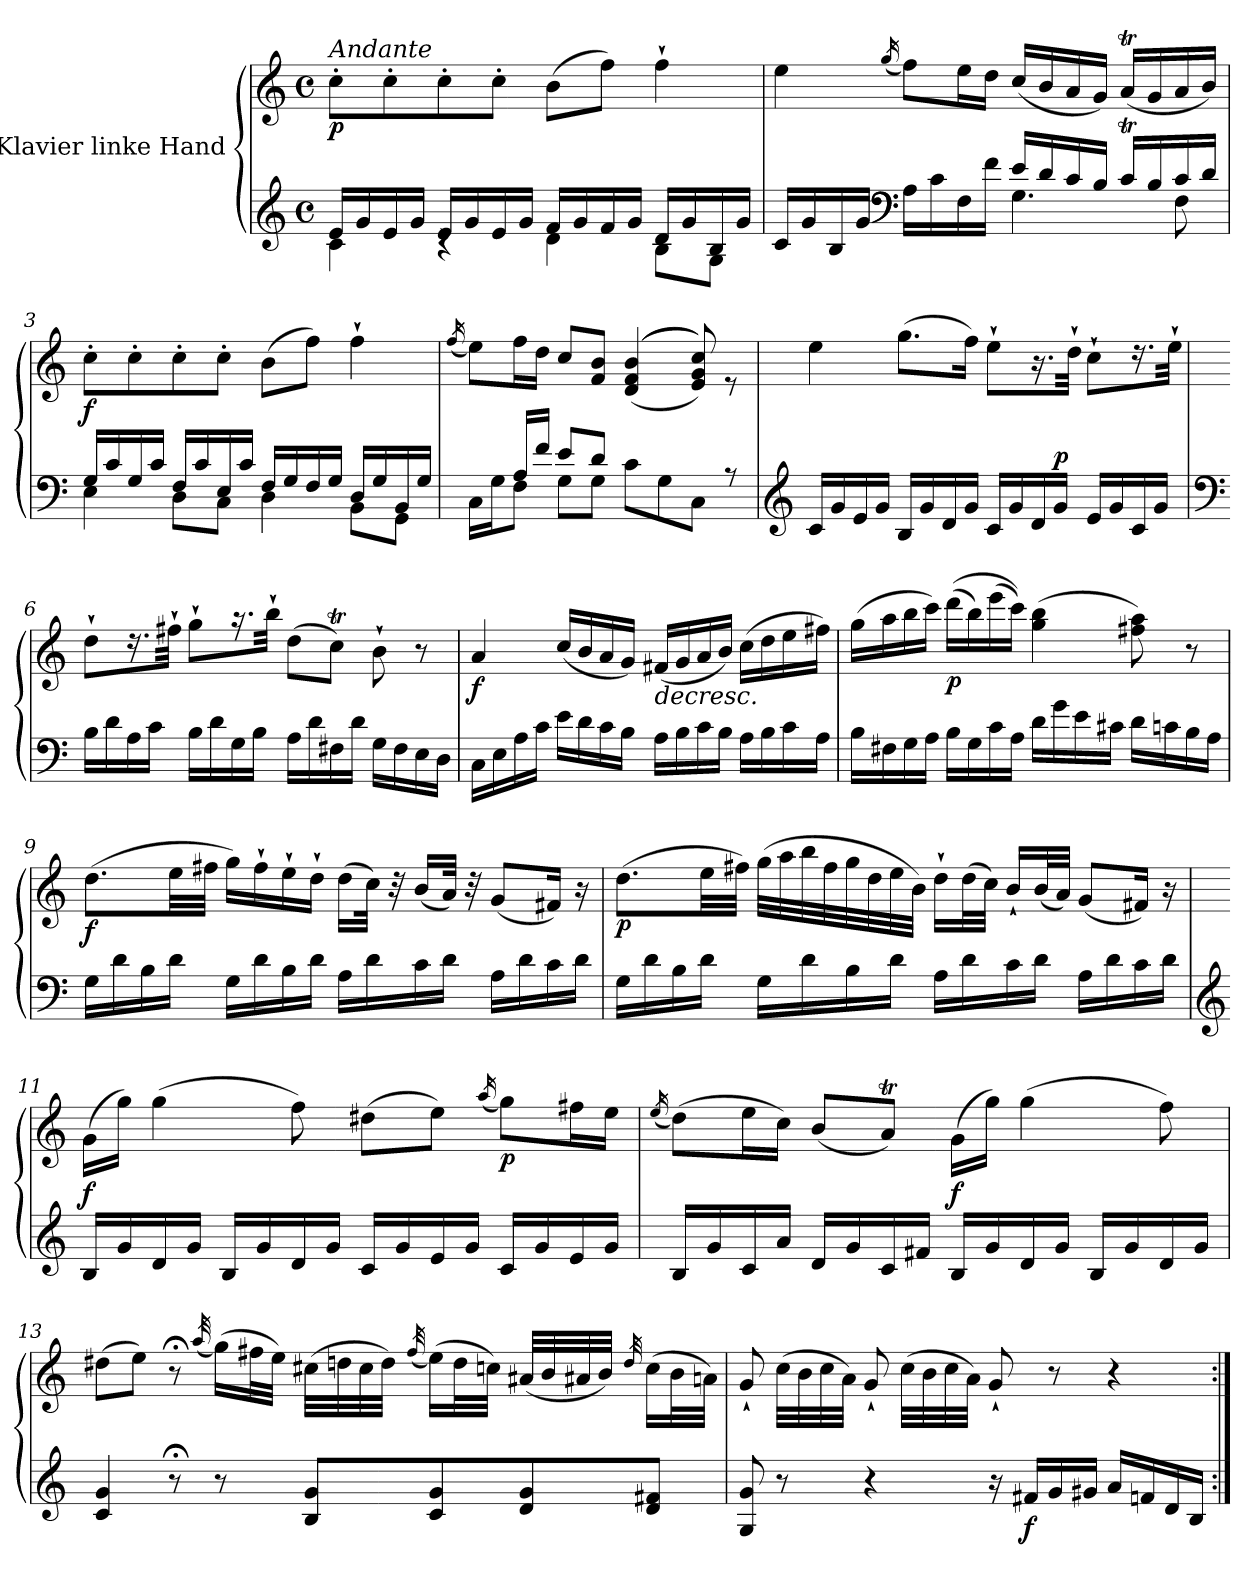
**kern	**kern	**dynam
*part1	*part1	*part1
*staff2	*staff1	*staff1/2
*I"Klavier linke Hand	*	*
*clefG2	*clefG2	*
*k[]	*k[]	*
*M4/4	*M4/4	*
*met(c)	*met(c)	*
=1	=1	=1
*^	*	*
!	!	!LO:TX:a:i:t=Andante	!
!	!	!	!LO:DY:b
16e/LL	4c\	8cc'\L	p
16g/	.	.	.
16e/	.	8cc'\	.
16g/JJ	.	.	.
16e/LL	4rc	8cc'\	.
16g/	.	.	.
16e/	.	8cc'\J	.
16g/JJ	.	.	.
16f/LL	4d\	(>8b\L	.
16g/	.	.	.
16f/	.	8ff\J)	.
16g/JJ	.	.	.
16d/LL	8B\L	4ff`\	.
16g/	.	.	.
16B/	8G\J	.	.
16g/JJ	.	.	.
=2	=2	=2	=2
4ryy	16c/LL	4ee\	.
.	16g/	.	.
.	16B/	.	.
.	16g/JJ	.	.
*clefF4	*	*	*
.	.	(<16qgg/	.
16A\LL	4ryy	8ff\L)	.
16c\	.	.	.
16F\	.	16ee\L	.
16f\JJ	.	16dd\JJ	.
16e/LL	4.G\	(<16cc/LL	.
16d/	.	16b/	.
16c/	.	16a/	.
16B/JJ	.	16g/JJ)	.
16cT/LL	.	(<16aT/LL	.
16B/	.	16g/	.
16c/	8F\	16a/	.
16d/JJ	.	16b/JJ)	.
=3	=3	=3	=3
!	!	!	!LO:DY:b
16G/LL	4E\	8cc'\L	f
16c/	.	.	.
16G/	.	8cc'\	.
16c/JJ	.	.	.
16F/LL	8D\L	8cc'\	.
16c/	.	.	.
16E/	8C\J	8cc'\J	.
16c/JJ	.	.	.
16F/LL	4D\	(>8b\L	.
16G/	.	.	.
16F/	.	8ff\J)	.
16G/JJ	.	.	.
16D/LL	8BB\L	4ff`\	.
16G/	.	.	.
16BB/	8GG\J	.	.
16G/JJ	.	.	.
=4	=4	=4	=4
.	.	(<16qff/	.
8ryy	16C\LL	8ee\L)	.
.	16G\J	.	.
16A/LL	8F\J	16ff\L	.
16f/JJ	.	16dd\JJ	.
8e/L	8G\L	8cc/L	.
8d/J	8G\J	8f/ 8b/J	.
4ryy	8c\L	(<(<(>4d/ 4f/ 4b/	.
.	8G\	.	.
4ryy	8C\J	8e/ 8g/ 8cc/)))	.
.	8rA	8re	.
*v	*v	*	*
=5	=5	=5
*clefG2	*	*
16c/LL	4ee\	.
16g/	.	.
16e/	.	.
16g/JJ	.	.
16B/LL	(>8.gg\L	.
16g/	.	.
16d/	.	.
16g/JJ	16ff\Jk)	.
16c/LL	8ee`\L	.
16g/	.	.
16d/	16.r	.
!	!	!LO:DY:a=2
16g/JJ	.	p
.	32dd`\Jkk	.
16e/LL	8cc`\L	.
16g/	.	.
16c/	16.r	.
16g/JJ	.	.
.	32ee`\Jkk	.
=6	=6	=6
*clefF4	*	*
16B\LL	8dd`\L	.
16d\	.	.
16A\	16.r	.
16c\JJ	.	.
.	32ff#X`\Jkk	.
16B\LL	8gg`\L	.
16d\	.	.
16G\	16.r	.
16B\JJ	.	.
.	32bb`\Jkk	.
16A\LL	(>8dd\L	.
16d\	.	.
16F#X\	8ccT\J)	.
16d\JJ	.	.
16G\LL	8b`\	.
16F#\	.	.
16E\	8r	.
16D\JJ	.	.
=7	=7	=7
!	!	!LO:DY:b
16C\LL	4a/	f
16E\	.	.
16A\	.	.
16c\JJ	.	.
16e\LL	(<16cc/LL	.
16d\	16b/	.
16c\	16a/	.
16B\JJ	16g/JJ)	.
!	!LO:TX:b:i:t=decresc.	!
16A\LL	(<16f#X/LL	.
16B\	16g/	.
16c\	16a/	.
16B\JJ	16b/JJ)	.
16A\LL	(>16cc\LL	.
16B\	16dd\	.
16c\	16ee\	.
16A\JJ	16ff#X\JJ)	.
=8	=8	=8
16B\LL	(>16gg\LL	.
16F#X\	16aa\	.
16G\	16bb\	.
16A\JJ	16ccc\JJ)	.
!	!	!LO:DY:b
16B\LL	(>(>16ddd\LL	p
16G\	16bb\)	.
16c\	(>16eee\	.
16A\JJ	16ccc\JJ))	.
16d\LL	(>4gg\ 4bb\	.
16g\	.	.
16e\	.	.
16c#X\JJ	.	.
16d\LL	8ff#X\ 8aa\)	.
16cn\	.	.
16B\	8r	.
16A\JJ	.	.
=9	=9	=9
!	!	!LO:DY:b
16G\LL	(>8.dd\L	f
16d\	.	.
16B\	.	.
16d\JJ	32ee\LL	.
.	32ff#X\JJJ	.
16G\LL	16gg\LL)	.
16d\	16ff#`\	.
16B\	16ee`\	.
16d\JJ	16dd`\JJ	.
16A\LL	(>16dd\LL	.
16d\	32cc\JJk)	.
.	32r	.
16c\	(<16b/LL	.
16d\JJ	32a/JJk)	.
.	32r	.
16A\LL	(<8g/L	.
16d\	.	.
16c\	16f#X/Jk)	.
16d\JJ	16r	.
=10	=10	=10
!	!	!LO:DY:b
16G\LL	(>8.dd\L	p
16d\	.	.
16B\	.	.
16d\JJ	32ee\LL	.
.	32ff#X\JJJ)	.
16G\LL	(>32gg\LLL	.
.	32aa\	.
16d\	32bb\	.
.	32ff#\	.
16B\	32gg\	.
.	32dd\	.
16d\JJ	32ee\	.
.	32b\JJJ)	.
16A\LL	16dd`\LL	.
16d\	(>32dd\L	.
.	32cc\JJJ)	.
16c\	16b`/LL	.
16d\JJ	(<32b/L	.
.	32a/JJJ)	.
16A\LL	(<8g/L	.
16d\	.	.
16c\	16f#X/Jk)	.
16d\JJ	16r	.
=11	=11	=11
*clefG2	*	*
!	!	!LO:DY:a=2
16B/LL	(>16g\LL	f
16g/	16gg\JJ)	.
16d/	(>4gg\	.
16g/JJ	.	.
16B/LL	.	.
16g/	.	.
16d/	8ff\)	.
16g/JJ	.	.
16c/LL	(>8dd#X\L	.
16g/	.	.
16e/	8ee\J)	.
16g/JJ	.	.
.	(<16qaa/	.
!	!	!LO:DY:b
16c/LL	8gg\L)	p
16g/	.	.
16e/	16ff#X\L	.
16g/JJ	16ee\JJ	.
=12	=12	=12
.	(<16qee/	.
16B/LL	(>8dd\L)	.
16g/	.	.
16c/	16ee\L	.
16a/JJ	16cc\JJ)	.
16d/LL	(<8b/L	.
16g/	.	.
16c/	8aT/J)	.
16f#X/JJ	.	.
!	!	!LO:DY:a=2
16B/LL	(>16g\LL	f
16g/	16gg\JJ)	.
16d/	(>4gg\	.
16g/JJ	.	.
16B/LL	.	.
16g/	.	.
16d/	8ff\)	.
16g/JJ	.	.
=13	=13	=13
4c/ 4g/	(>8dd#X\L	.
.	8ee\J)	.
8r;<	8r;<	.
.	(<32qaa/	.
8r	(>16gg\LL)	.
.	32ff#X\L	.
.	32ee\JJJ)	.
8B/ 8g/L	(>32cc#X\LLL	.
.	32ddn\	.
.	32cc#\	.
.	32dd\JJJ)	.
.	(<32qff#/	.
8c/ 8g/	(>16ee\LL)	.
.	32dd\L	.
.	32ccn\JJJ)	.
8d/ 8g/	(<32a#X/LLL	.
.	32b/	.
.	32a#X/	.
.	32b/JJJ)	.
.	32qdd/	.
8d/ 8f#X/J	(>16cc\LL	.
.	32b\L	.
.	32an\JJJ)	.
=14	=14	=14
8G/ 8g/	8g`/	.
8r	(>32cc\LLL	.
.	32b\	.
.	32cc\	.
.	32a\JJJ)	.
4r	8g`/	.
.	(>32cc\LLL	.
.	32b\	.
.	32cc\	.
.	32a\JJJ)	.
16r	8g`/	.
!	!	!LO:DY:b=2
16f#X/LL	.	f
16g/	8r	.
16g#X/JJ	.	.
16a/LL	4r	.
16fn/	.	.
16d/	.	.
16B/JJ	.	.
=:|!	=:|!	=:|!
*-	*-	*-
